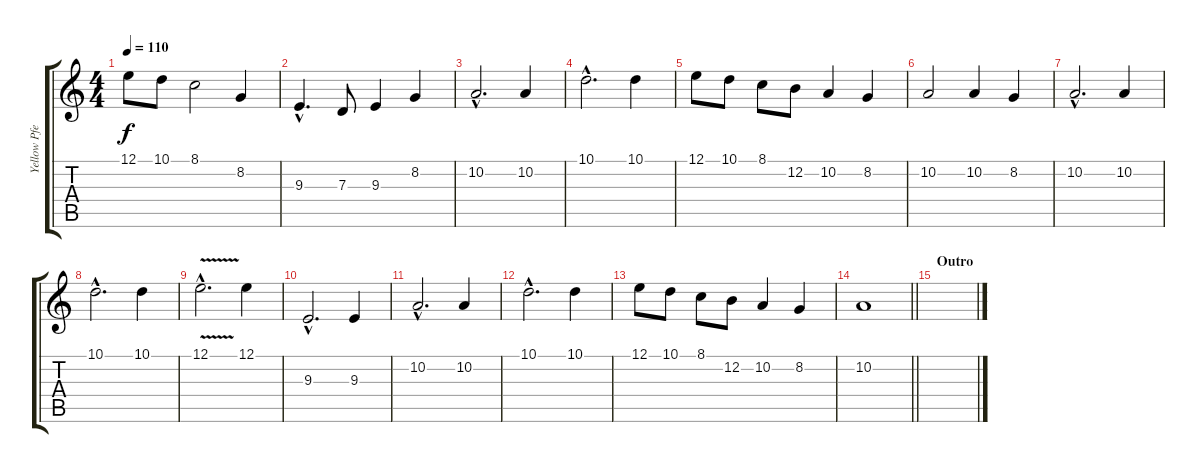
\track ("Yellow Pfeifer" "Yellow Pfe") {instrument violin}
\staff {score tabs}
\tuning (E4 B3 G3 D3 A2 E2) {hide}
\ts (4 4)
\tempo 110
\clef g2
\ks c
12.1.8{dy f} 10.1.8 8.1.2 8.2.4 |
9.3{hac}.4{d} 7.3.8 9.3.4 8.2.4 |
10.2{hac}.2{d} 10.2.4 |
10.1{hac}.2{d} 10.1.4 |
12.1.8 10.1.8 8.1.8 12.2.8 10.2.4 8.2.4 |
10.2.2 10.2.4 8.2.4 |
10.2{hac}.2{d} 10.2.4 |
10.1{hac}.2{d} 10.1.4 |
12.1{v hac}.2{d} 12.1.4 |
9.3{hac}.2{d} 9.3.4 |
10.2{hac}.2{d} 10.2.4 |
10.1{hac}.2{d} 10.1.4 |
12.1.8 10.1.8 8.1.8 12.2.8 10.2.4 8.2.4 |
\barLineRight lightlight
10.2.1 |
\section ("" "Outro")
